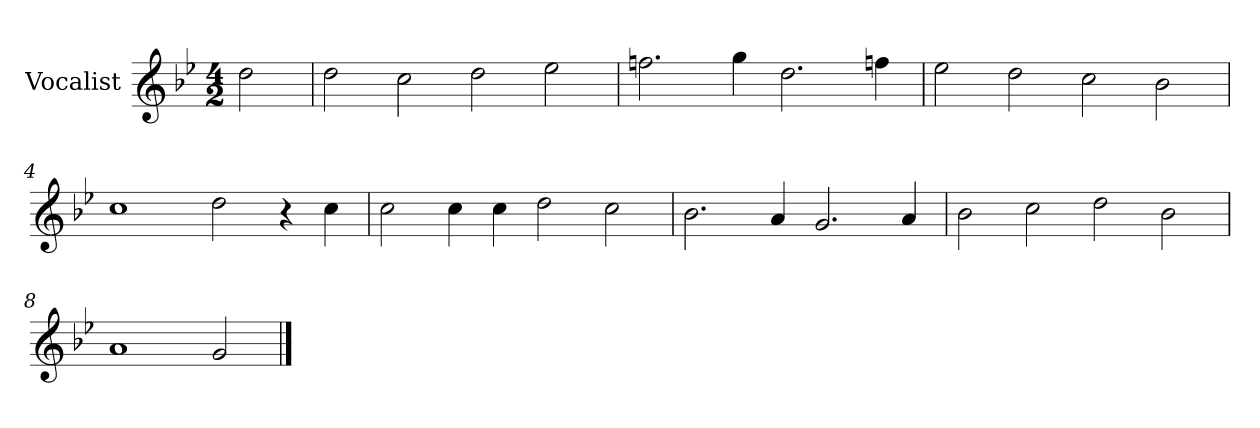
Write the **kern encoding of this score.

**kern
*part1
*staff1
*I"Vocalist
*k[b-e-]
*g:
*M4/2
=
2dd
=1
2dd
2cc
2dd
2ee-
=2
2.ffn
4gg
2.dd
4ffn
=3
2ee-
2dd
2cc
2b-
=4
1cc
2dd
4r
4cc
=5
2cc
4cc
4cc
2dd
2cc
=6
2.b-
4a
2.g
4a
=7
2b-
2cc
2dd
2b-
=8
1a
2g
==
*-
